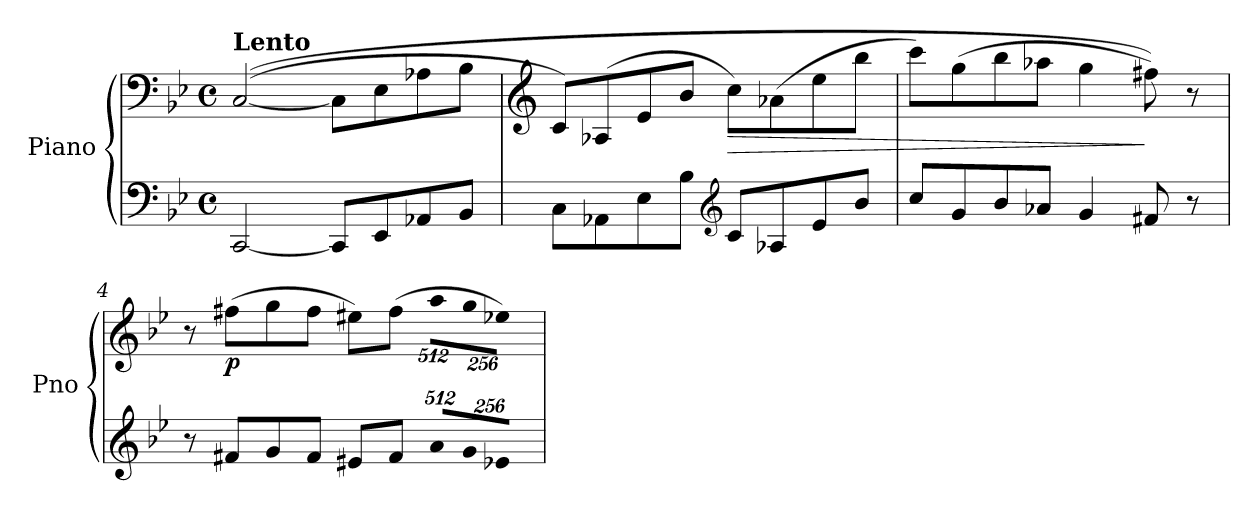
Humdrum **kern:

**kern	**kern	**dynam
*part1	*part1	*part1
*staff2	*staff1	*staff1/2
*I"Piano	*	*
*I'Pno	*	*
*clefF4	*clefF4	*
*k[b-e-]	*k[b-e-]	*
*B-:	*B-:	*
*M4/4	*M4/4	*
*met(c)	*met(c)	*
=1	=1	=1
!	!LO:TX:a:B:t=Lento	!
[2CC/	(<(>[2C/	.
8CC/L]	8C\L]	.
8EE-/	8E-\	.
8AA-X/	8A-X\	.
8BB-/J	8B-\J	.
=2	=2	=2
*	*clefG2	*
8C\L	8c/L)	.
8AA-X\	(>8A-X/	.
8E-\	8e-/	.
8B-\J	8b-/J	.
*clefG2	*	*
!	!	!LO:HP:b
8c/L	8cc\L)	>
8A-X/	(>8a-X\	.
8e-/	8ee-\	.
8b-/J	8bb-\J	.
=3	=3	=3
8cc/L	8ccc\L)	.
8g/	(>8gg\	.
8b-/	8bb-\	.
8a-X/J	8aa-X\J	.
4g/	4gg\	.
8f#X/	8ff#X\))	]
8r	8r	.
=4	=4	=4
8r	8r	.
!	!	!LO:DY:b
8f#X/L	(>8ff#X\L	p
8g/	8gg\	.
8f#/J	8ff#\J	.
8e#X/L	8ee#X\L)	.
8f#/J	(>8ff#\J	.
*Xbrackettup	*	*
!LO:N:vis=8	!	!
*	*Xbrackettup	*
!	!LO:N:vis=8	!
4096%341a/L	4096%341aa\L	.
!LO:N:vis=8	!LO:N:vis=8	!
2048%171g/	2048%171gg\	.
!LO:N:vis=8	!LO:N:vis=8	!
4096%341e-X/J	4096%341ee-X\J)	.
=	=	=
*-	*-	*-
